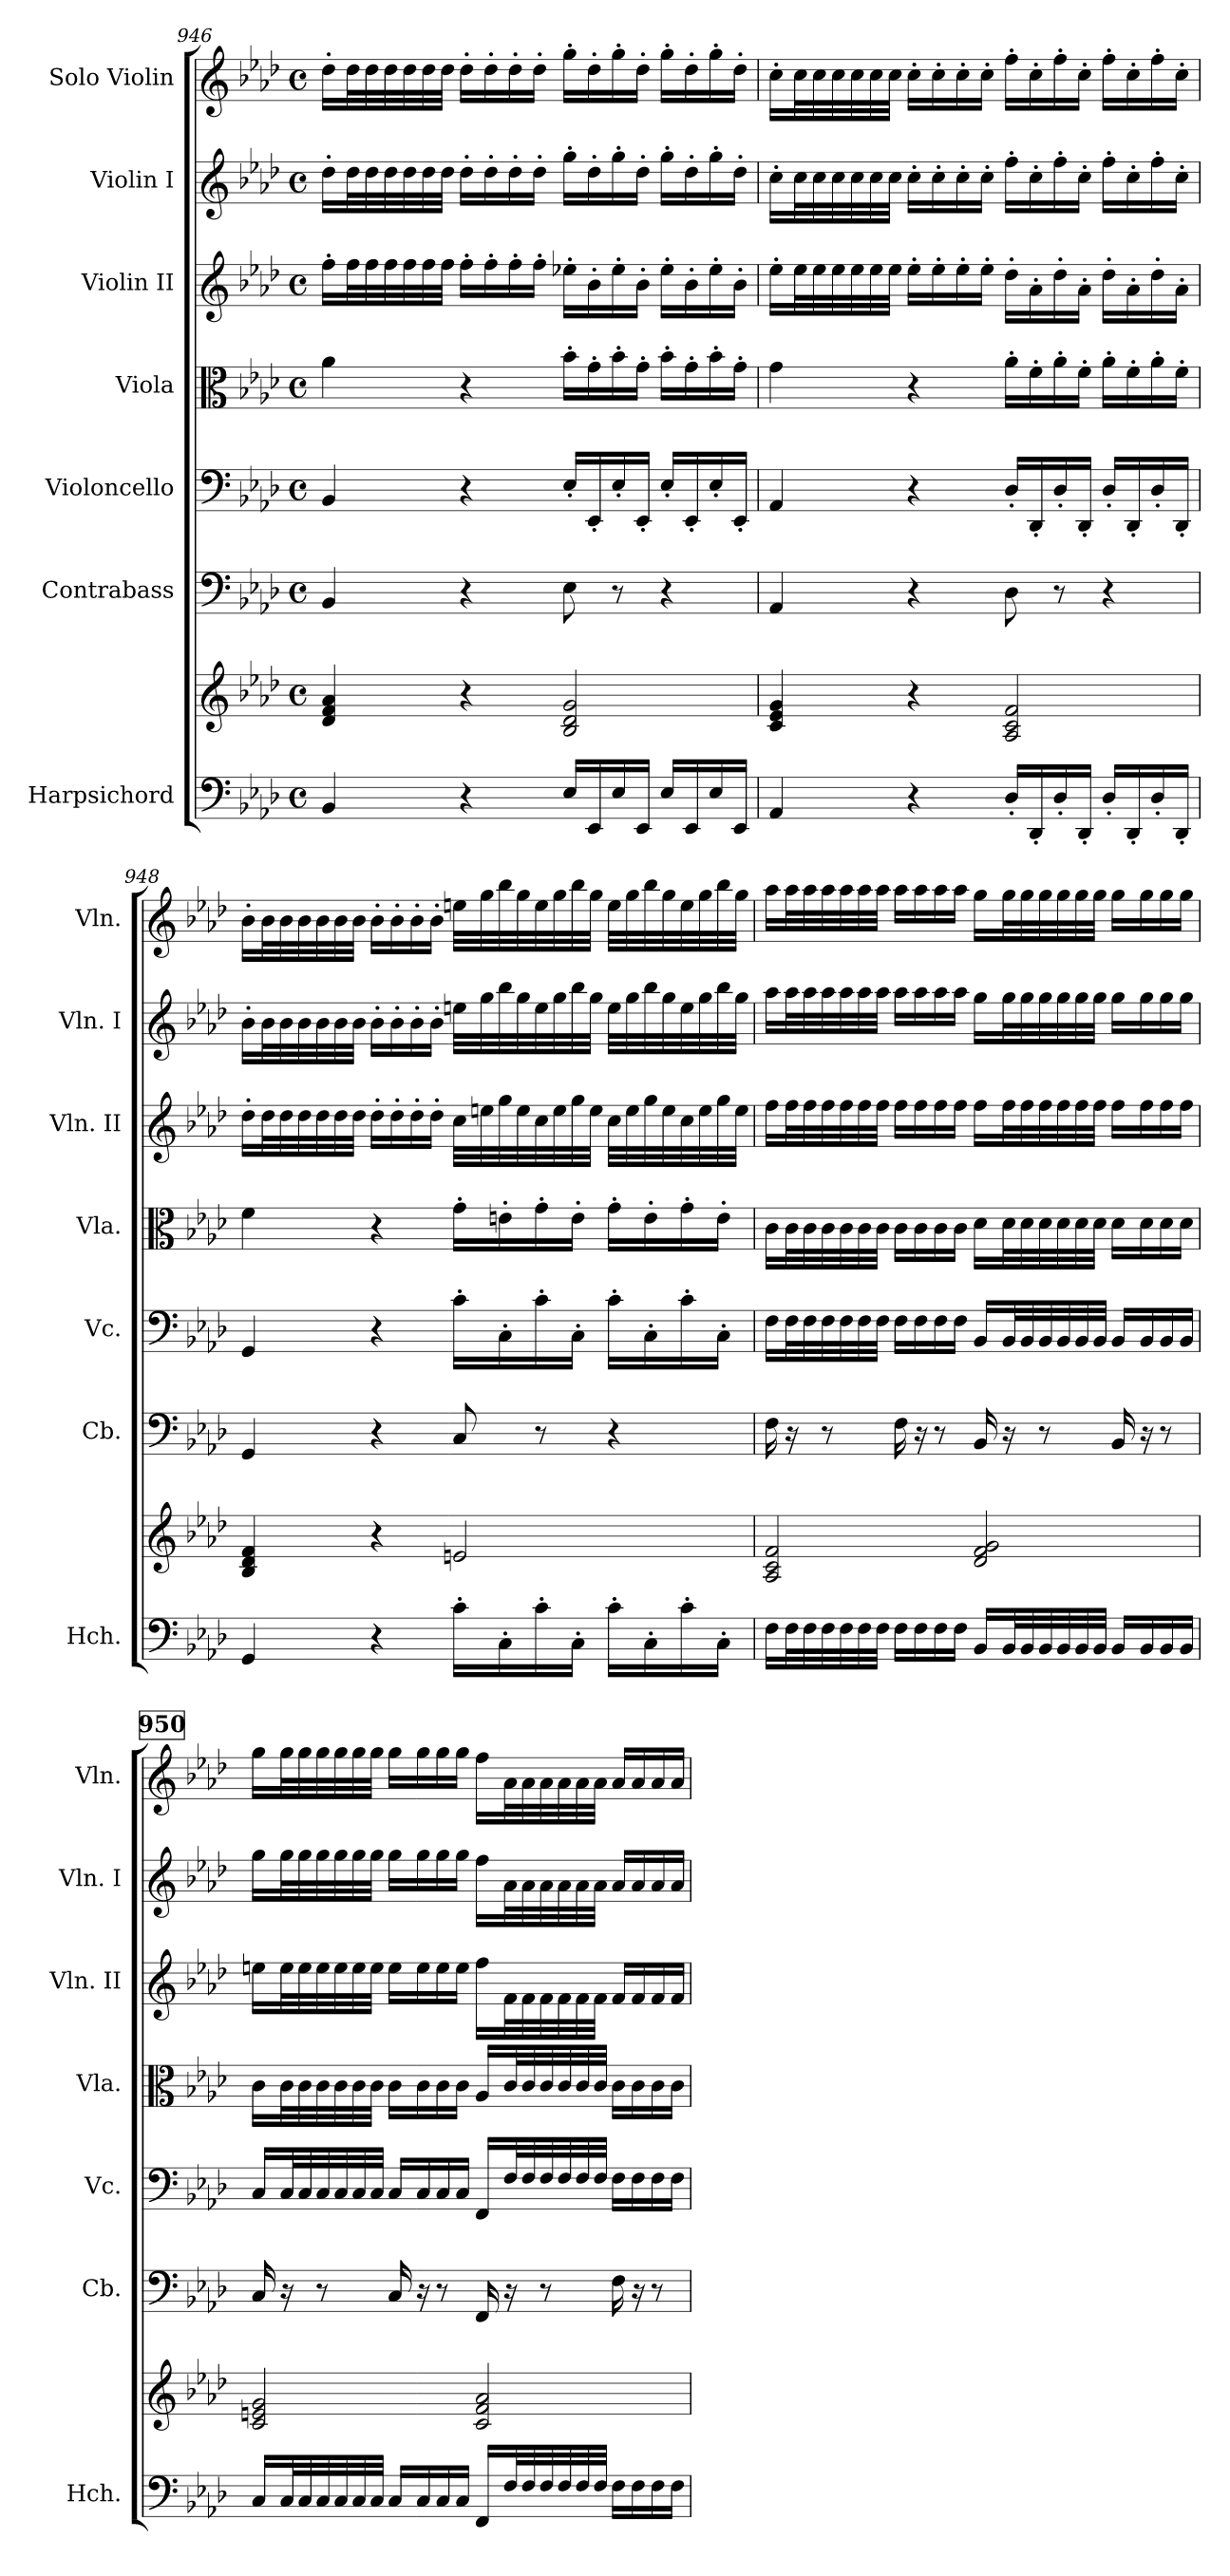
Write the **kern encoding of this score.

**kern	**kern	**kern	**kern	**kern	**kern	**kern	**kern
*part7	*part7	*part6	*part5	*part4	*part3	*part2	*part1
*staff8	*staff7	*staff6	*staff5	*staff4	*staff3	*staff2	*staff1
*I"Harpsichord	*	*I"Contrabass	*I"Violoncello	*I"Viola	*I"Violin II	*I"Violin I	*I"Solo Violin
*I'Hch.	*	*I'Cb.	*I'Vc.	*I'Vla.	*I'Vln. II	*I'Vln. I	*I'Vln.
*clefF4	*clefG2	*clefF4	*clefF4	*clefC3	*clefG2	*clefG2	*clefG2
*	*	*ITrd7c12	*	*	*	*	*
*k[b-e-a-d-]	*k[b-e-a-d-]	*k[b-e-a-d-]	*k[b-e-a-d-]	*k[b-e-a-d-]	*k[b-e-a-d-]	*k[b-e-a-d-]	*k[b-e-a-d-]
*M4/4	*M4/4	*M4/4	*M4/4	*M4/4	*M4/4	*M4/4	*M4/4
*met(c)	*met(c)	*met(c)	*met(c)	*met(c)	*met(c)	*met(c)	*met(c)
=946	=946	=946	=946	=946	=946	=946	=946
4BB-/	4d-/ 4f/ 4a-/	4BBB-/	4BB-/	4a-\	16ff'\LL	16dd-'\LL	16dd-'\LL
.	.	.	.	.	32ff\L	32dd-\L	32dd-\L
.	.	.	.	.	32ff\	32dd-\	32dd-\
.	.	.	.	.	32ff\	32dd-\	32dd-\
.	.	.	.	.	32ff\	32dd-\	32dd-\
.	.	.	.	.	32ff\	32dd-\	32dd-\
.	.	.	.	.	32ff\JJJ	32dd-\JJJ	32dd-\JJJ
4r	4r	4r	4r	4r	16ff'\LL	16dd-'\LL	16dd-'\LL
.	.	.	.	.	16ff'\	16dd-'\	16dd-'\
.	.	.	.	.	16ff'\	16dd-'\	16dd-'\
.	.	.	.	.	16ff'\JJ	16dd-'\JJ	16dd-'\JJ
16E-/LL	2B-/ 2d-/ 2g/	8EE-\	16E-'/LL	16b-'\LL	16ee-X'\LL	16gg'\LL	16gg'\LL
16EE-/	.	.	16EE-'/	16g'\	16b-'\	16dd-'\	16dd-'\
16E-/	.	8r	16E-'/	16b-'\	16ee-'\	16gg'\	16gg'\
16EE-/JJ	.	.	16EE-'/JJ	16g'\JJ	16b-'\JJ	16dd-'\JJ	16dd-'\JJ
16E-/LL	.	4r	16E-'/LL	16b-'\LL	16ee-'\LL	16gg'\LL	16gg'\LL
16EE-/	.	.	16EE-'/	16g'\	16b-'\	16dd-'\	16dd-'\
16E-/	.	.	16E-'/	16b-'\	16ee-'\	16gg'\	16gg'\
16EE-/JJ	.	.	16EE-'/JJ	16g'\JJ	16b-'\JJ	16dd-'\JJ	16dd-'\JJ
!!LO:PB:g=z
=947	=947	=947	=947	=947	=947	=947	=947
4AA-/	4c/ 4e-/ 4g/	4AAA-/	4AA-/	4g\	16ee-'\LL	16cc'\LL	16cc'\LL
.	.	.	.	.	32ee-\L	32cc\L	32cc\L
.	.	.	.	.	32ee-\	32cc\	32cc\
.	.	.	.	.	32ee-\	32cc\	32cc\
.	.	.	.	.	32ee-\	32cc\	32cc\
.	.	.	.	.	32ee-\	32cc\	32cc\
.	.	.	.	.	32ee-\JJJ	32cc\JJJ	32cc\JJJ
4r	4r	4r	4r	4r	16ee-'\LL	16cc'\LL	16cc'\LL
.	.	.	.	.	16ee-'\	16cc'\	16cc'\
.	.	.	.	.	16ee-'\	16cc'\	16cc'\
.	.	.	.	.	16ee-'\JJ	16cc'\JJ	16cc'\JJ
16D-'/LL	2A-/ 2c/ 2f/	8DD-\	16D-'/LL	16a-'\LL	16dd-'\LL	16ff'\LL	16ff'\LL
16DD-'/	.	.	16DD-'/	16f'\	16a-'\	16cc'\	16cc'\
16D-'/	.	8r	16D-'/	16a-'\	16dd-'\	16ff'\	16ff'\
16DD-'/JJ	.	.	16DD-'/JJ	16f'\JJ	16a-'\JJ	16cc'\JJ	16cc'\JJ
16D-'/LL	.	4r	16D-'/LL	16a-'\LL	16dd-'\LL	16ff'\LL	16ff'\LL
16DD-'/	.	.	16DD-'/	16f'\	16a-'\	16cc'\	16cc'\
16D-'/	.	.	16D-'/	16a-'\	16dd-'\	16ff'\	16ff'\
16DD-'/JJ	.	.	16DD-'/JJ	16f'\JJ	16a-'\JJ	16cc'\JJ	16cc'\JJ
!!LO:PB:g=z
=948	=948	=948	=948	=948	=948	=948	=948
4GG/	4B-/ 4d-/ 4f/	4GGG/	4GG/	4f\	16dd-'\LL	16b-'\LL	16b-'\LL
.	.	.	.	.	32dd-\L	32b-\L	32b-\L
.	.	.	.	.	32dd-\	32b-\	32b-\
.	.	.	.	.	32dd-\	32b-\	32b-\
.	.	.	.	.	32dd-\	32b-\	32b-\
.	.	.	.	.	32dd-\	32b-\	32b-\
.	.	.	.	.	32dd-\JJJ	32b-\JJJ	32b-\JJJ
4r	4r	4r	4r	4r	16dd-'\LL	16b-'\LL	16b-'\LL
.	.	.	.	.	16dd-'\	16b-'\	16b-'\
.	.	.	.	.	16dd-'\	16b-'\	16b-'\
.	.	.	.	.	16dd-'\JJ	16b-'\JJ	16b-'\JJ
16c'\LL	2en/	8CC/	16c'\LL	16g'\LL	32cc\LLL	32een\LLL	32een\LLL
.	.	.	.	.	32een\	32gg\	32gg\
16C'\	.	.	16C'\	16en'\	32gg\	32bb-\	32bb-\
.	.	.	.	.	32ee\	32gg\	32gg\
16c'\	.	8r	16c'\	16g'\	32cc\	32ee\	32ee\
.	.	.	.	.	32ee\	32gg\	32gg\
16C'\JJ	.	.	16C'\JJ	16e'\JJ	32gg\	32bb-\	32bb-\
.	.	.	.	.	32ee\JJJ	32gg\JJJ	32gg\JJJ
16c'\LL	.	4r	16c'\LL	16g'\LL	32cc\LLL	32ee\LLL	32ee\LLL
.	.	.	.	.	32ee\	32gg\	32gg\
16C'\	.	.	16C'\	16e'\	32gg\	32bb-\	32bb-\
.	.	.	.	.	32ee\	32gg\	32gg\
16c'\	.	.	16c'\	16g'\	32cc\	32ee\	32ee\
.	.	.	.	.	32ee\	32gg\	32gg\
16C'\JJ	.	.	16C'\JJ	16e'\JJ	32gg\	32bb-\	32bb-\
.	.	.	.	.	32ee\JJJ	32gg\JJJ	32gg\JJJ
!!LO:PB:g=z
=949	=949	=949	=949	=949	=949	=949	=949
16F\LL	2A-/ 2c/ 2f/	16FF\	16F\LL	16c\LL	16ff\LL	16aa-\LL	16aa-\LL
32F\L	.	16r	32F\L	32c\L	32ff\L	32aa-\L	32aa-\L
32F\	.	.	32F\	32c\	32ff\	32aa-\	32aa-\
32F\	.	8r	32F\	32c\	32ff\	32aa-\	32aa-\
32F\	.	.	32F\	32c\	32ff\	32aa-\	32aa-\
32F\	.	.	32F\	32c\	32ff\	32aa-\	32aa-\
32F\JJJ	.	.	32F\JJJ	32c\JJJ	32ff\JJJ	32aa-\JJJ	32aa-\JJJ
16F\LL	.	16FF\	16F\LL	16c\LL	16ff\LL	16aa-\LL	16aa-\LL
16F\	.	16r	16F\	16c\	16ff\	16aa-\	16aa-\
16F\	.	8r	16F\	16c\	16ff\	16aa-\	16aa-\
16F\JJ	.	.	16F\JJ	16c\JJ	16ff\JJ	16aa-\JJ	16aa-\JJ
16BB-/LL	2d-/ 2f/ 2g/	16BBB-/	16BB-/LL	16d-\LL	16ff\LL	16gg\LL	16gg\LL
32BB-/L	.	16r	32BB-/L	32d-\L	32ff\L	32gg\L	32gg\L
32BB-/	.	.	32BB-/	32d-\	32ff\	32gg\	32gg\
32BB-/	.	8r	32BB-/	32d-\	32ff\	32gg\	32gg\
32BB-/	.	.	32BB-/	32d-\	32ff\	32gg\	32gg\
32BB-/	.	.	32BB-/	32d-\	32ff\	32gg\	32gg\
32BB-/JJJ	.	.	32BB-/JJJ	32d-\JJJ	32ff\JJJ	32gg\JJJ	32gg\JJJ
16BB-/LL	.	16BBB-/	16BB-/LL	16d-\LL	16ff\LL	16gg\LL	16gg\LL
16BB-/	.	16r	16BB-/	16d-\	16ff\	16gg\	16gg\
16BB-/	.	8r	16BB-/	16d-\	16ff\	16gg\	16gg\
16BB-/JJ	.	.	16BB-/JJ	16d-\JJ	16ff\JJ	16gg\JJ	16gg\JJ
!!LO:PB:g=z
!!LO:REH:place=s1:a:B:fs=14:t=950
=950	=950	=950	=950	=950	=950	=950	=950
16C/LL	2c/ 2en/ 2g/	16CC/	16C/LL	16c\LL	16een\LL	16gg\LL	16gg\LL
32C/L	.	16r	32C/L	32c\L	32ee\L	32gg\L	32gg\L
32C/	.	.	32C/	32c\	32ee\	32gg\	32gg\
32C/	.	8r	32C/	32c\	32ee\	32gg\	32gg\
32C/	.	.	32C/	32c\	32ee\	32gg\	32gg\
32C/	.	.	32C/	32c\	32ee\	32gg\	32gg\
32C/JJJ	.	.	32C/JJJ	32c\JJJ	32ee\JJJ	32gg\JJJ	32gg\JJJ
16C/LL	.	16CC/	16C/LL	16c\LL	16ee\LL	16gg\LL	16gg\LL
16C/	.	16r	16C/	16c\	16ee\	16gg\	16gg\
16C/	.	8r	16C/	16c\	16ee\	16gg\	16gg\
16C/JJ	.	.	16C/JJ	16c\JJ	16ee\JJ	16gg\JJ	16gg\JJ
16FF/LL	2c/ 2f/ 2a-/	16FFF/	16FF/LL	16A-/LL	16ff\LL	16ff\LL	16ff\LL
32F/L	.	16r	32F/L	32c/L	32f\L	32a-\L	32a-\L
32F/	.	.	32F/	32c/	32f\	32a-\	32a-\
32F/	.	8r	32F/	32c/	32f\	32a-\	32a-\
32F/	.	.	32F/	32c/	32f\	32a-\	32a-\
32F/	.	.	32F/	32c/	32f\	32a-\	32a-\
32F/JJJ	.	.	32F/JJJ	32c/JJJ	32f\JJJ	32a-\JJJ	32a-\JJJ
16F\LL	.	16FF\	16F\LL	16c\LL	16f/LL	16a-/LL	16a-/LL
16F\	.	16r	16F\	16c\	16f/	16a-/	16a-/
16F\	.	8r	16F\	16c\	16f/	16a-/	16a-/
16F\JJ	.	.	16F\JJ	16c\JJ	16f/JJ	16a-/JJ	16a-/JJ
=	=	=	=	=	=	=	=
*-	*-	*-	*-	*-	*-	*-	*-
